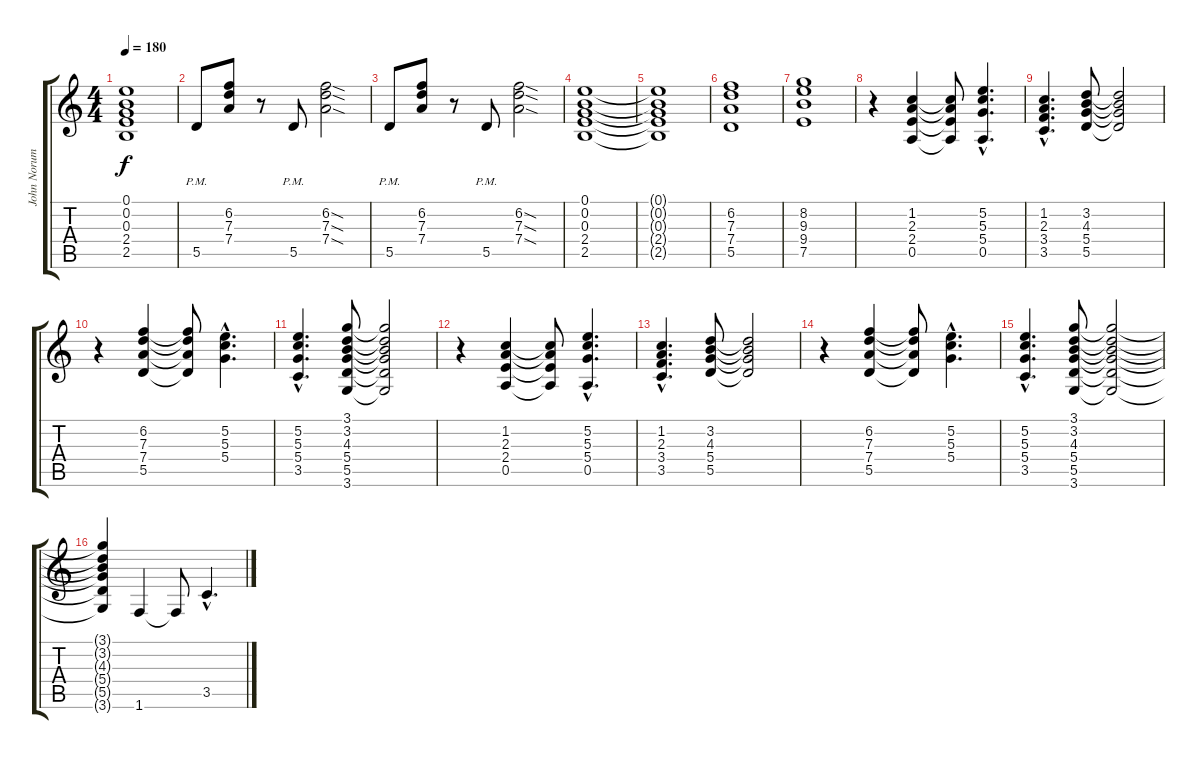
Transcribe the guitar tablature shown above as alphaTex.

\track ("John Norum Gtr 2" "John Norum") {instrument overdrivenguitar}
\staff {score tabs}
\tuning (E4 B3 G3 D3 A2 E2) {hide}
\ts (4 4)
\tempo 180
\clef g2
\ks c
(0.1{t} 0.2{t} 0.3{t} 2.4{t} 2.5{t}).1{dy f} |
5.5{pm}.8 (6.2 7.3 7.4).8 r.8 5.5{pm}.8 (6.2{sod} 7.3{sod} 7.4{sod}).2 |
5.5{pm}.8 (6.2 7.3 7.4).8 r.8 5.5{pm}.8 (6.2{sod} 7.3{sod} 7.4{sod}).2 |
(0.1 0.2 0.3 2.4 2.5).1 |
(0.1{t} 0.2{t} 0.3{t} 2.4{t} 2.5{t}).1 |
(6.2 7.3 7.4 5.5).1 |
(8.2 9.3 9.4 7.5).1 |
r.4 (1.2 2.3 2.4 0.5).4 (1.2{t} 2.3{t} 2.4{t} 0.5{t}).8 (5.2{hac} 5.3{hac} 5.4{hac} 0.5{hac}).4{d} |
(1.2{hac} 2.3{hac} 3.4{hac} 3.5{hac}).4{d} (3.2 4.3 5.4 5.5).8 (3.2{t} 4.3{t} 5.4{t} 5.5{t}).2 |
r.4 (6.2 7.3 7.4 5.5).4 (6.2{t} 7.3{t} 7.4{t} 5.5{t}).8 (5.2{hac} 5.3{hac} 5.4{hac}).4{d} |
(5.2{hac} 5.3{hac} 5.4{hac} 3.5{hac}).4{d} (3.1 3.2 4.3 5.4 5.5 3.6).8 (3.1{t} 3.2{t} 4.3{t} 5.4{t} 5.5{t} 3.6{t}).2 |
r.4 (1.2 2.3 2.4 0.5).4 (1.2{t} 2.3{t} 2.4{t} 0.5{t}).8 (5.2{hac} 5.3{hac} 5.4{hac} 0.5{hac}).4{d} |
(1.2{hac} 2.3{hac} 3.4{hac} 3.5{hac}).4{d} (3.2 4.3 5.4 5.5).8 (3.2{t} 4.3{t} 5.4{t} 5.5{t}).2 |
r.4 (6.2 7.3 7.4 5.5).4 (6.2{t} 7.3{t} 7.4{t} 5.5{t}).8 (5.2{hac} 5.3{hac} 5.4{hac}).4{d} |
(5.2{hac} 5.3{hac} 5.4{hac} 3.5{hac}).4{d} (3.1 3.2 4.3 5.4 5.5 3.6).8 (3.1{t} 3.2{t} 4.3{t} 5.4{t} 5.5{t} 3.6{t}).2 |
(3.1{t} 3.2{t} 4.3{t} 5.4{t} 5.5{t} 3.6{t}).4 1.6.4 1.6{t}.8 3.5{hac}.4{d}
